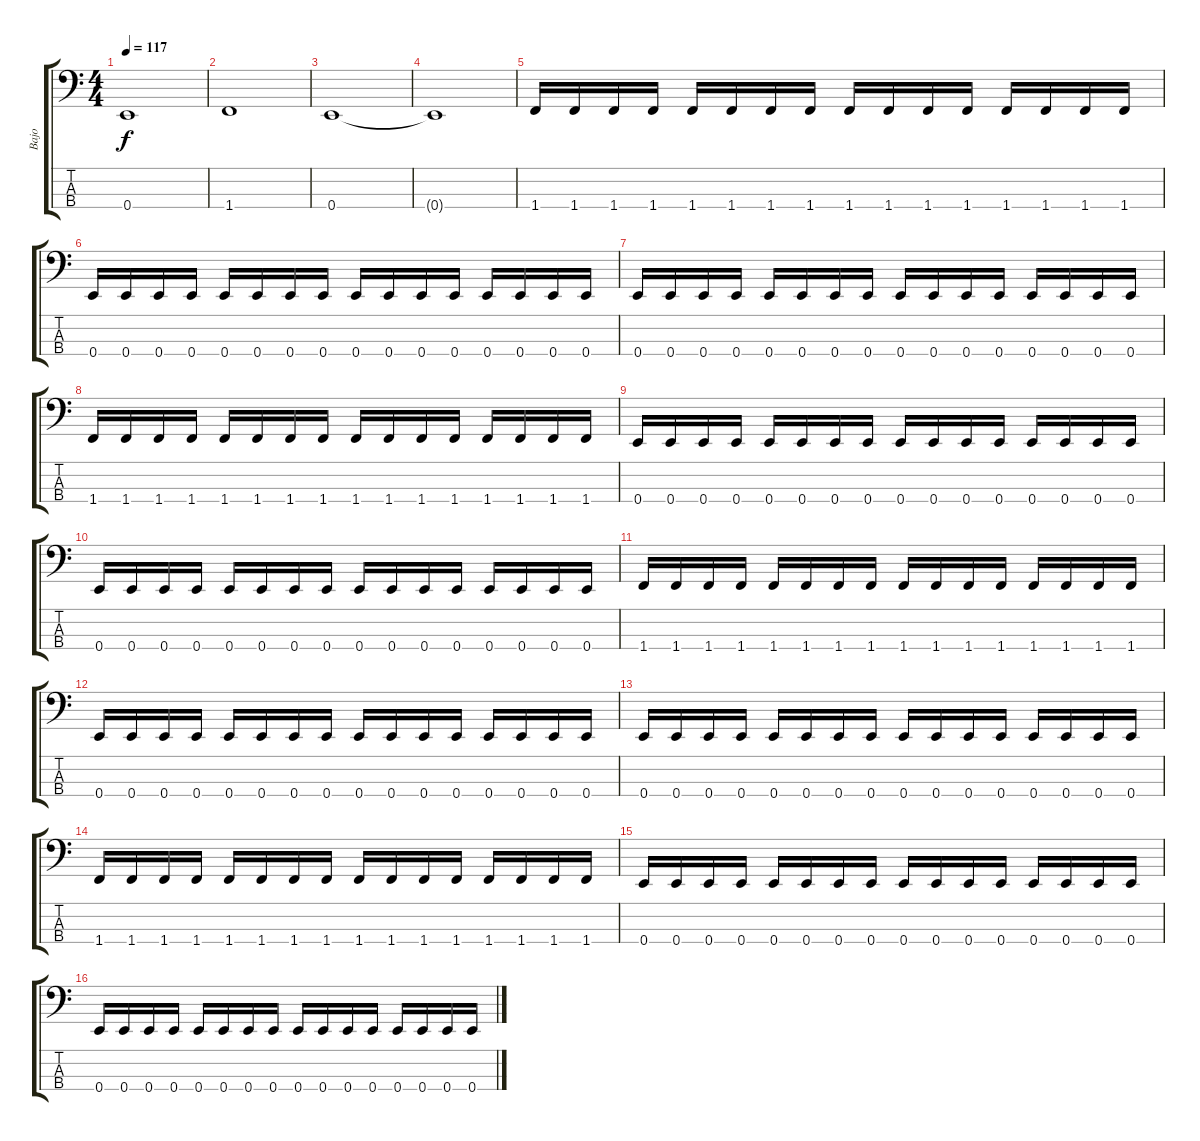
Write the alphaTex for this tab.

\track ("Bajo" "Bajo") {instrument electricbasspick}
\staff {score tabs}
\tuning (G2 D2 A1 E1) {hide}
\ts (4 4)
\tempo 117
\clef f4
\ks c
0.4{t}.1{dy f} |
1.4.1 |
0.4.1 |
0.4{t}.1 |
1.4.16 1.4.16 1.4.16 1.4.16 1.4.16 1.4.16 1.4.16 1.4.16 1.4.16 1.4.16 1.4.16 1.4.16 1.4.16 1.4.16 1.4.16 1.4.16 |
0.4.16 0.4.16 0.4.16 0.4.16 0.4.16 0.4.16 0.4.16 0.4.16 0.4.16 0.4.16 0.4.16 0.4.16 0.4.16 0.4.16 0.4.16 0.4.16 |
0.4.16 0.4.16 0.4.16 0.4.16 0.4.16 0.4.16 0.4.16 0.4.16 0.4.16 0.4.16 0.4.16 0.4.16 0.4.16 0.4.16 0.4.16 0.4.16 |
1.4.16 1.4.16 1.4.16 1.4.16 1.4.16 1.4.16 1.4.16 1.4.16 1.4.16 1.4.16 1.4.16 1.4.16 1.4.16 1.4.16 1.4.16 1.4.16 |
0.4.16 0.4.16 0.4.16 0.4.16 0.4.16 0.4.16 0.4.16 0.4.16 0.4.16 0.4.16 0.4.16 0.4.16 0.4.16 0.4.16 0.4.16 0.4.16 |
0.4.16 0.4.16 0.4.16 0.4.16 0.4.16 0.4.16 0.4.16 0.4.16 0.4.16 0.4.16 0.4.16 0.4.16 0.4.16 0.4.16 0.4.16 0.4.16 |
1.4.16 1.4.16 1.4.16 1.4.16 1.4.16 1.4.16 1.4.16 1.4.16 1.4.16 1.4.16 1.4.16 1.4.16 1.4.16 1.4.16 1.4.16 1.4.16 |
0.4.16 0.4.16 0.4.16 0.4.16 0.4.16 0.4.16 0.4.16 0.4.16 0.4.16 0.4.16 0.4.16 0.4.16 0.4.16 0.4.16 0.4.16 0.4.16 |
0.4.16 0.4.16 0.4.16 0.4.16 0.4.16 0.4.16 0.4.16 0.4.16 0.4.16 0.4.16 0.4.16 0.4.16 0.4.16 0.4.16 0.4.16 0.4.16 |
1.4.16 1.4.16 1.4.16 1.4.16 1.4.16 1.4.16 1.4.16 1.4.16 1.4.16 1.4.16 1.4.16 1.4.16 1.4.16 1.4.16 1.4.16 1.4.16 |
0.4.16 0.4.16 0.4.16 0.4.16 0.4.16 0.4.16 0.4.16 0.4.16 0.4.16 0.4.16 0.4.16 0.4.16 0.4.16 0.4.16 0.4.16 0.4.16 |
0.4.16 0.4.16 0.4.16 0.4.16 0.4.16 0.4.16 0.4.16 0.4.16 0.4.16 0.4.16 0.4.16 0.4.16 0.4.16 0.4.16 0.4.16 0.4.16
